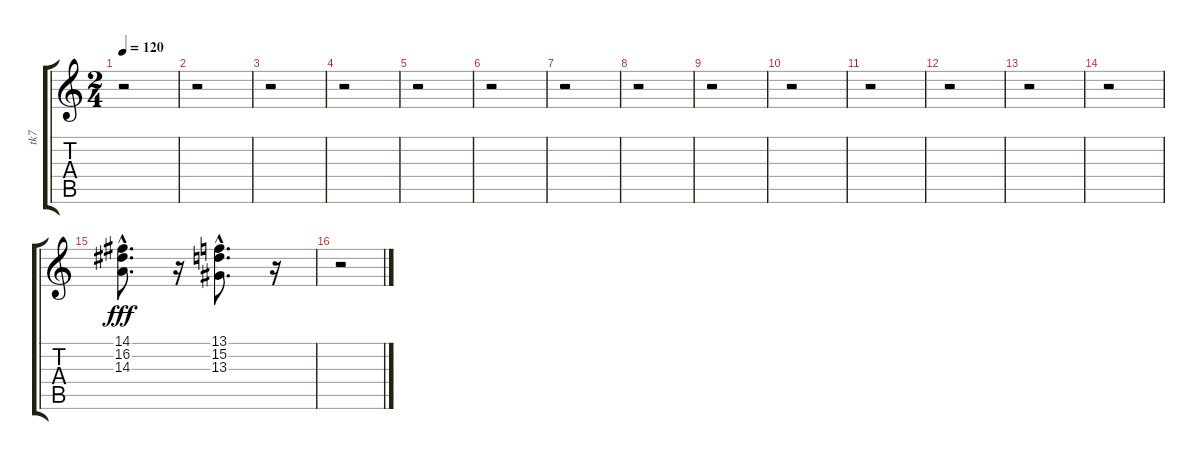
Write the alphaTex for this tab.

\track ("tk7" "tk7") {instrument harmonica}
\staff {score tabs}
\tuning (E4 B3 G3 D3 A2 E2) {hide}
\ts (2 4)
\tempo 120
\clef g2
\ks c
r.2{dy fff} |
r.2 |
r.2 |
r.2 |
r.2 |
r.2 |
r.2 |
r.2 |
r.2 |
r.2 |
r.2 |
r.2 |
r.2 |
r.2 |
(14.1{hac} 16.2{hac} 14.3{hac}).8{d volume 6} r.16 (13.1{hac} 15.2{hac} 13.3{hac}).8{d} r.16 |
r.2
